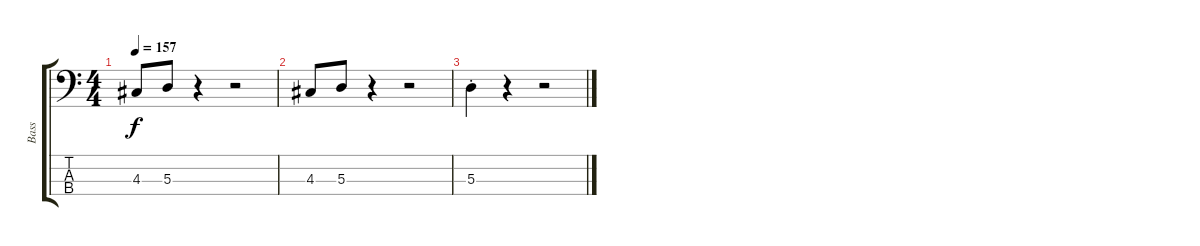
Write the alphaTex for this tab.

\track ("Bass" "Bass") {instrument electricbasspick}
\staff {score tabs}
\tuning (G2 D2 A1 E1) {hide}
\ts (4 4)
\tempo 157
\clef f4
\ks c
4.3.8{dy f} 5.3.8 r.4 r.2 |
4.3.8 5.3.8 r.4 r.2 |
5.3{st}.4 r.4 r.2
